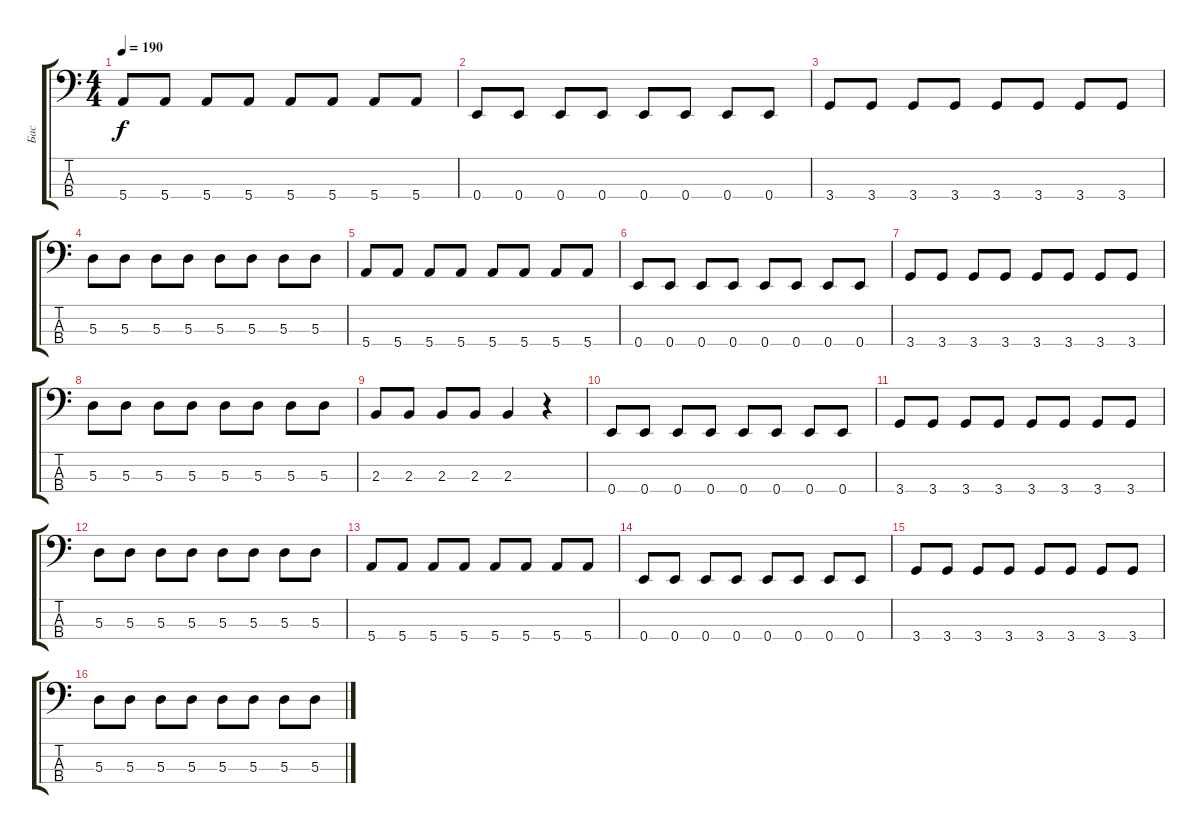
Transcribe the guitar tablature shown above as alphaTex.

\track ("Бас" "Бас") {instrument electricbasspick}
\staff {score tabs}
\tuning (G2 D2 A1 E1) {hide}
\ts (4 4)
\tempo 190
\clef f4
\ks c
5.4.8{dy f} 5.4.8 5.4.8 5.4.8 5.4.8 5.4.8 5.4.8 5.4.8 |
0.4.8 0.4.8 0.4.8 0.4.8 0.4.8 0.4.8 0.4.8 0.4.8 |
3.4.8 3.4.8 3.4.8 3.4.8 3.4.8 3.4.8 3.4.8 3.4.8 |
5.3.8 5.3.8 5.3.8 5.3.8 5.3.8 5.3.8 5.3.8 5.3.8 |
5.4.8 5.4.8 5.4.8 5.4.8 5.4.8 5.4.8 5.4.8 5.4.8 |
0.4.8 0.4.8 0.4.8 0.4.8 0.4.8 0.4.8 0.4.8 0.4.8 |
3.4.8 3.4.8 3.4.8 3.4.8 3.4.8 3.4.8 3.4.8 3.4.8 |
5.3.8 5.3.8 5.3.8 5.3.8 5.3.8 5.3.8 5.3.8 5.3.8 |
2.3.8 2.3.8 2.3.8 2.3.8 2.3.4 r.4 |
0.4.8 0.4.8 0.4.8 0.4.8 0.4.8 0.4.8 0.4.8 0.4.8 |
3.4.8 3.4.8 3.4.8 3.4.8 3.4.8 3.4.8 3.4.8 3.4.8 |
5.3.8 5.3.8 5.3.8 5.3.8 5.3.8 5.3.8 5.3.8 5.3.8 |
5.4.8 5.4.8 5.4.8 5.4.8 5.4.8 5.4.8 5.4.8 5.4.8 |
0.4.8 0.4.8 0.4.8 0.4.8 0.4.8 0.4.8 0.4.8 0.4.8 |
3.4.8 3.4.8 3.4.8 3.4.8 3.4.8 3.4.8 3.4.8 3.4.8 |
5.3.8 5.3.8 5.3.8 5.3.8 5.3.8 5.3.8 5.3.8 5.3.8
